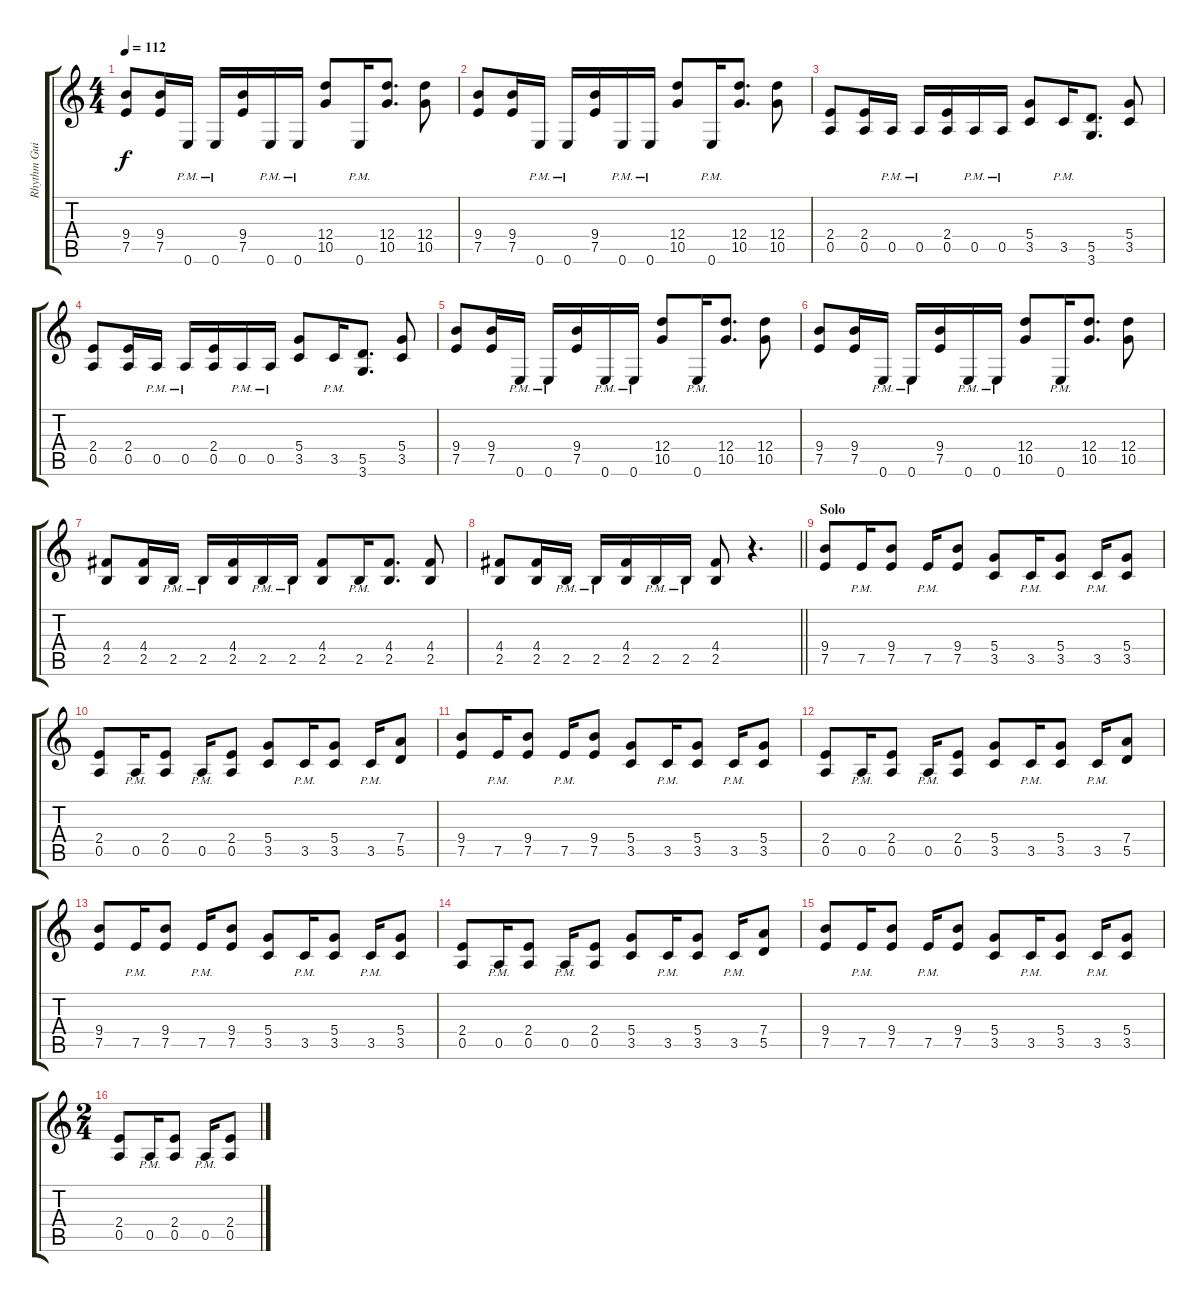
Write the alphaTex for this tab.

\track ("Rhythm Guitar" "Rhythm Gui") {instrument distortionguitar}
\staff {score tabs}
\tuning (E4 B3 G3 D3 A2 E2) {hide}
\ts (4 4)
\tempo 112
\clef g2
\ks c
(9.4 7.5).8{dy f} (9.4 7.5).16 0.6{pm}.16 0.6{pm}.16 (9.4 7.5).16 0.6{pm}.16 0.6{pm}.16 (12.4 10.5).8 0.6{pm}.16 (12.4 10.5).8{d} (12.4 10.5).8 |
(9.4 7.5).8 (9.4 7.5).16 0.6{pm}.16 0.6{pm}.16 (9.4 7.5).16 0.6{pm}.16 0.6{pm}.16 (12.4 10.5).8 0.6{pm}.16 (12.4 10.5).8{d} (12.4 10.5).8 |
(2.4 0.5).8 (2.4 0.5).16 0.5{pm}.16 0.5{pm}.16 (2.4 0.5).16 0.5{pm}.16 0.5{pm}.16 (5.4 3.5).8 3.5{pm}.16 (5.5 3.6).8{d} (5.4 3.5).8 |
(2.4 0.5).8 (2.4 0.5).16 0.5{pm}.16 0.5{pm}.16 (2.4 0.5).16 0.5{pm}.16 0.5{pm}.16 (5.4 3.5).8 3.5{pm}.16 (5.5 3.6).8{d} (5.4 3.5).8 |
(9.4 7.5).8 (9.4 7.5).16 0.6{pm}.16 0.6{pm}.16 (9.4 7.5).16 0.6{pm}.16 0.6{pm}.16 (12.4 10.5).8 0.6{pm}.16 (12.4 10.5).8{d} (12.4 10.5).8 |
(9.4 7.5).8 (9.4 7.5).16 0.6{pm}.16 0.6{pm}.16 (9.4 7.5).16 0.6{pm}.16 0.6{pm}.16 (12.4 10.5).8 0.6{pm}.16 (12.4 10.5).8{d} (12.4 10.5).8 |
(4.4 2.5).8 (4.4 2.5).16 2.5{pm}.16 2.5{pm}.16 (4.4 2.5).16 2.5{pm}.16 2.5{pm}.16 (4.4 2.5).8 2.5{pm}.16 (4.4 2.5).8{d} (4.4 2.5).8 |
\barLineRight lightlight
(4.4 2.5).8 (4.4 2.5).16 2.5{pm}.16 2.5{pm}.16 (4.4 2.5).16 2.5{pm}.16 2.5{pm}.16 (4.4 2.5).8 r.4{d} |
\section ("" "Solo")
(9.4 7.5).8 7.5{pm}.16 (9.4 7.5).8 7.5{pm}.16 (9.4 7.5).8 (5.4 3.5).8 3.5{pm}.16 (5.4 3.5).8 3.5{pm}.16 (5.4 3.5).8 |
(2.4 0.5).8 0.5{pm}.16 (2.4 0.5).8 0.5{pm}.16 (2.4 0.5).8 (5.4 3.5).8 3.5{pm}.16 (5.4 3.5).8 3.5{pm}.16 (7.4 5.5).8 |
(9.4 7.5).8 7.5{pm}.16 (9.4 7.5).8 7.5{pm}.16 (9.4 7.5).8 (5.4 3.5).8 3.5{pm}.16 (5.4 3.5).8 3.5{pm}.16 (5.4 3.5).8 |
(2.4 0.5).8 0.5{pm}.16 (2.4 0.5).8 0.5{pm}.16 (2.4 0.5).8 (5.4 3.5).8 3.5{pm}.16 (5.4 3.5).8 3.5{pm}.16 (7.4 5.5).8 |
(9.4 7.5).8 7.5{pm}.16 (9.4 7.5).8 7.5{pm}.16 (9.4 7.5).8 (5.4 3.5).8 3.5{pm}.16 (5.4 3.5).8 3.5{pm}.16 (5.4 3.5).8 |
(2.4 0.5).8 0.5{pm}.16 (2.4 0.5).8 0.5{pm}.16 (2.4 0.5).8 (5.4 3.5).8 3.5{pm}.16 (5.4 3.5).8 3.5{pm}.16 (7.4 5.5).8 |
(9.4 7.5).8 7.5{pm}.16 (9.4 7.5).8 7.5{pm}.16 (9.4 7.5).8 (5.4 3.5).8 3.5{pm}.16 (5.4 3.5).8 3.5{pm}.16 (5.4 3.5).8 |
\ts (2 4)
(2.4 0.5).8 0.5{pm}.16 (2.4 0.5).8 0.5{pm}.16 (2.4 0.5).8
